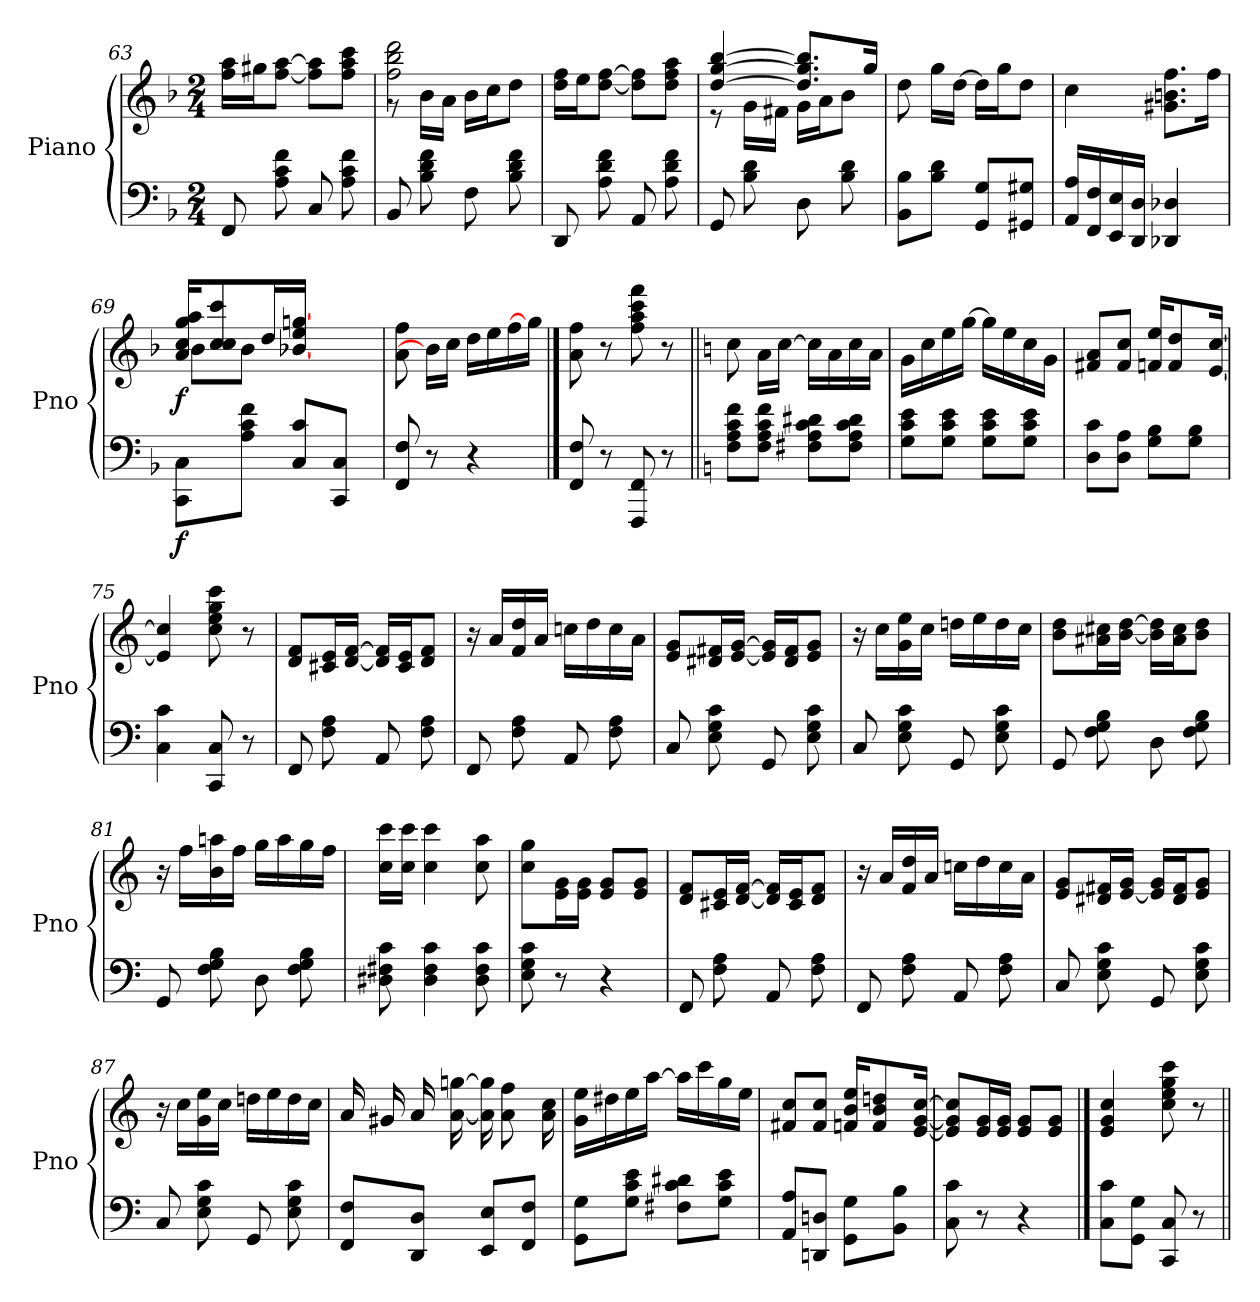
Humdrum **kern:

**kern	**dynam	**kern	**dynam
*part2	*part2	*part1	*part1
*staff2	*staff2	*staff1	*staff1
*I"Piano	*	*I"Piano	*
*I'Pno	*	*I'Pno	*
*clefF4	*	*clefG2	*
*k[b-]	*	*k[b-]	*
*M2/4	*	*M2/4	*
=63	=63	=63	=63
8FF/	.	16ff\ 16aa\LL	.
.	.	16gg#X\J	.
8A\ 8c\ 8f\	.	[8ff\ [8aa\J	.
8C/	.	8ff\] 8aa\]L	.
8A\ 8c\ 8f\	.	8ff\ 8aa\ 8ccc\J	.
=64	=64	=64	=64
*	*	*^	*
8BB-/	.	2ff\ 2bb-\ 2ddd\	8r	.
8B-\ 8d\ 8f\	.	.	16b-\LL	.
.	.	.	16a\JJ	.
8F\	.	.	16b-\LL	.
.	.	.	16cc\J	.
8B-\ 8d\ 8f\	.	.	8dd\J	.
*	*	*v	*v	*
!!LO:LB:g=z
=65	=65	=65	=65
8DD/	.	16dd\ 16ff\LL	.
.	.	16ee\J	.
8A\ 8d\ 8f\	.	[8dd\ [8ff\J	.
8AA/	.	8dd\] 8ff\]L	.
8A\ 8d\ 8f\	.	8dd\ 8ff\ 8aa\J	.
=66	=66	=66	=66
*	*	*^	*
8GG/	.	[4dd/ [4gg/ [4bb-/	8r	.
8B-\ 8d\	.	.	16g\LL	.
.	.	.	16f#X\JJ	.
8D\	.	8.dd/] 8.gg/] 8.bb-/]L	16g\LL	.
.	.	.	16a\J	.
8B-\ 8d\	.	.	8b-\J	.
.	.	16gg/Jk	.	.
*	*	*v	*v	*
=67	=67	=67	=67
8BB-\ 8B-\L	.	8dd\	.
8B-\ 8d\J	.	16gg\LL	.
.	.	[16dd\JJ	.
8GG/ 8G/L	.	16dd\LL]	.
.	.	16gg\J	.
8GG#X/ 8G#X/J	.	8dd\J	.
=68	=68	=68	=68
16AA/ 16A/LL	.	4cc\	.
16FF/ 16F/	.	.	.
16EE/ 16E/	.	.	.
16DD/ 16D/JJ	.	.	.
!	!LO:DY:b	!	!LO:DY:b
4DD-X/ 4D-X/	other-dynamics	8.g#X\ 8.bn\ 8.ff\L	other-dynamics
!	!	!	!LO:DY:b
.	.	16ff\Jk	other-dynamics
=69	=69	=69	=69
*	*	*^	*
!	!LO:DY:b	!	!	!LO:DY:b
8CC\ 8C\L	f	16a/ 16cc/ 16gg/ 16aa/KL	8b-\L	f
.	.	8cc/ 8cc/ 8ccc/	.	.
8A\ 8c\ 8f\J	.	.	8b-\J	.
.	.	16dd/L	.	.
8C/ 8c/L	.	[16b-X/ 16ee/ [16ggn/JJ	4ryy	.
.	.	4ryy	.	.
8CC/ 8C/J	.	.	.	.
16ryy	.	.	16ryy	.
*	*	*v	*v	*
!!LO:LB:g=z
=70	=70	=70	=70
8FF/ 8F/	.	8a\ 8ff\	.
8r	.	16b-\LL]	.
.	.	16cc\JJ	.
4r	.	16dd\LL	.
.	.	16ee\	.
.	.	16ff\	.
.	.	16gg\JJ]	.
==71	==71	==71	==71
8FF/ 8F/	.	8a\ 8ff\	.
8r	.	8r	.
8FFF/ 8FF/	.	8ff\ 8aa\ 8ccc\ 8fff\	.
8r	.	8r	.
=72||	=72||	=72||	=72||
*k[]	*	*k[]	*
8F\ 8A\ 8c\ 8f\L	.	8cc\	.
8F\ 8A\ 8c\ 8f\J	.	16a\LL	.
.	.	[16cc\JJ	.
8F#X\ 8A\ 8c\ 8d#X\L	.	16cc\LL]	.
.	.	16a\	.
8F#\ 8A\ 8c\ 8d#\J	.	16cc\	.
.	.	16a\JJ	.
=73	=73	=73	=73
8G\ 8c\ 8e\L	.	16g\LL	.
.	.	16cc\	.
8G\ 8c\ 8e\J	.	16ee\	.
.	.	[16gg\JJ	.
8G\ 8c\ 8e\L	.	16gg\LL]	.
.	.	16ee\	.
8G\ 8c\ 8e\J	.	16cc\	.
.	.	16g\JJ	.
=74	=74	=74	=74
8D\ 8c\L	.	8f#X/ 8a/L	.
8D\ 8A\J	.	8f#/ 8cc/J	.
8G\ 8B\L	.	16fn/ 16ee/KL	.
.	.	8f/ 8dd/	.
8G\ 8B\J	.	.	.
.	.	[16e/ [16cc/Jk	.
=75	=75	=75	=75
4C\ 4c\	.	4e/] 4cc/]	.
8CC/ 8C/	.	8cc\ 8ee\ 8gg\ 8ccc\	.
8r	.	8r	.
!!LO:LB:g=z
=76	=76	=76	=76
8FF/	.	8d/ 8f/L	.
8F\ 8A\	.	16c#X/ 16e/L	.
.	.	[16d/ [16f/JJ	.
8AA/	.	16d/] 16f/]LL	.
.	.	16c#/ 16e/J	.
8F\ 8A\	.	8d/ 8f/J	.
=77	=77	=77	=77
8FF/	.	16r	.
.	.	16a/LL	.
8F\ 8A\	.	16f/ 16dd/	.
.	.	16a/JJ	.
8AA/	.	16ccn\LL	.
.	.	16dd\	.
8F\ 8A\	.	16cc\	.
.	.	16a\JJ	.
=78	=78	=78	=78
8C/	.	8e/ 8g/L	.
8E\ 8G\ 8c\	.	16d#X/ 16f#X/L	.
.	.	[16e/ [16g/JJ	.
8GG/	.	16e/] 16g/]LL	.
.	.	16d#/ 16f#/J	.
8E\ 8G\ 8c\	.	8e/ 8g/J	.
=79	=79	=79	=79
8C/	.	16r	.
.	.	16cc\LL	.
8E\ 8G\ 8c\	.	16g\ 16ee\	.
.	.	16cc\JJ	.
8GG/	.	16ddn\LL	.
.	.	16ee\	.
8E\ 8G\ 8c\	.	16dd\	.
.	.	16cc\JJ	.
=80	=80	=80	=80
8GG/	.	8b\ 8dd\L	.
8F\ 8G\ 8B\	.	16a#X\ 16cc#X\L	.
.	.	[16b\ [16dd\JJ	.
8D\	.	16b\] 16dd\]LL	.
.	.	16a#\ 16cc#\J	.
8F\ 8G\ 8B\	.	8b\ 8dd\J	.
!!LO:LB:g=z
=81	=81	=81	=81
8GG/	.	16r	.
.	.	16ff\LL	.
8F\ 8G\ 8B\	.	16b\ 16aan\	.
.	.	16ff\JJ	.
8D\	.	16gg\LL	.
.	.	16aa\	.
8F\ 8G\ 8B\	.	16gg\	.
.	.	16ff\JJ	.
=82	=82	=82	=82
8D#X\ 8F#X\ 8c\	.	16cc\ 16ccc\LL	.
.	.	16cc\ 16ccc\JJ	.
4D#\ 4F#\ 4c\	.	4cc\ 4ccc\	.
8D#\ 8F#\ 8c\	.	8cc\ 8aa\	.
=83	=83	=83	=83
8E\ 8G\ 8c\	.	8cc\ 8gg\L	.
8r	.	16e\ 16g\L	.
.	.	16e\ 16g\JJ	.
4r	.	8e/ 8g/L	.
.	.	8e/ 8g/J	.
=84	=84	=84	=84
8FF/	.	8d/ 8f/L	.
8F\ 8A\	.	16c#X/ 16e/L	.
.	.	[16d/ [16f/JJ	.
8AA/	.	16d/] 16f/]LL	.
.	.	16c#/ 16e/J	.
8F\ 8A\	.	8d/ 8f/J	.
=85	=85	=85	=85
8FF/	.	16r	.
.	.	16a/LL	.
8F\ 8A\	.	16f/ 16dd/	.
.	.	16a/JJ	.
8AA/	.	16ccn\LL	.
.	.	16dd\	.
8F\ 8A\	.	16cc\	.
.	.	16a\JJ	.
=86	=86	=86	=86
8C/	.	8e/ 8g/L	.
8E\ 8G\ 8c\	.	16d#X/ 16f#X/L	.
.	.	[16e/ 16g/JJ	.
8GG/	.	16e/] 16g/LL	.
.	.	16d#/ 16f#/J	.
8E\ 8G\ 8c\	.	8e/ 8g/J	.
!!LO:LB:g=z
=87	=87	=87	=87
8C/	.	16r	.
.	.	16cc\LL	.
8E\ 8G\ 8c\	.	16g\ 16ee\	.
.	.	16cc\JJ	.
8GG/	.	16ddn\LL	.
.	.	16ee\	.
8E\ 8G\ 8c\	.	16dd\	.
.	.	16cc\JJ	.
=88	=88	=88	=88
8FF/ 8F/L	.	16a/	.
.	.	16g#X/	.
8DD/ 8D/J	.	16a/	.
.	.	[16a\ [16ggn\	.
8EE/ 8E/L	.	16a\] 16gg\]	.
.	.	8a\ 8ff\	.
8FF/ 8F/J	.	.	.
.	.	16a\ 16cc\	.
=89	=89	=89	=89
8GG\ 8G\L	.	16g\ 16ee\LL	.
.	.	16dd#X\	.
8G\ 8c\ 8e\J	.	16ee\	.
.	.	[16aa\JJ	.
8F#X\ 8c\ 8d#X\L	.	16aa\LL]	.
.	.	16ccc\	.
8G\ 8c\ 8e\J	.	16gg\	.
.	.	16ee\JJ	.
=90	=90	=90	=90
8AA/ 8A/L	.	8f#X/ 8cc/L	.
8DDn/ 8Dn/J	.	8f#/ 8cc/J	.
8GG\ 8G\L	.	16fn/ 16b/ 16ee/KL	.
.	.	8f/ 8b/ 8ddn/	.
8BB\ 8B\J	.	.	.
.	.	[16e/ [16g/ [16cc/Jk	.
=91	=91	=91	=91
8C\ 8c\	.	8e/] 8g/] 8cc/]L	.
8r	.	16e/ 16g/L	.
.	.	16e/ 16g/JJ	.
4r	.	8e/ 8g/L	.
.	.	8e/ 8g/J	.
!!LO:PB:g=z
==92	==92	==92	==92
8C\ 8c\L	.	4e/ 4g/ 4cc/	.
8GG\ 8G\J	.	.	.
8CC/ 8C/	.	8cc\ 8ee\ 8gg\ 8ccc\	.
8r	.	8r	.
=||	=||	=||	=||
*-	*-	*-	*-
